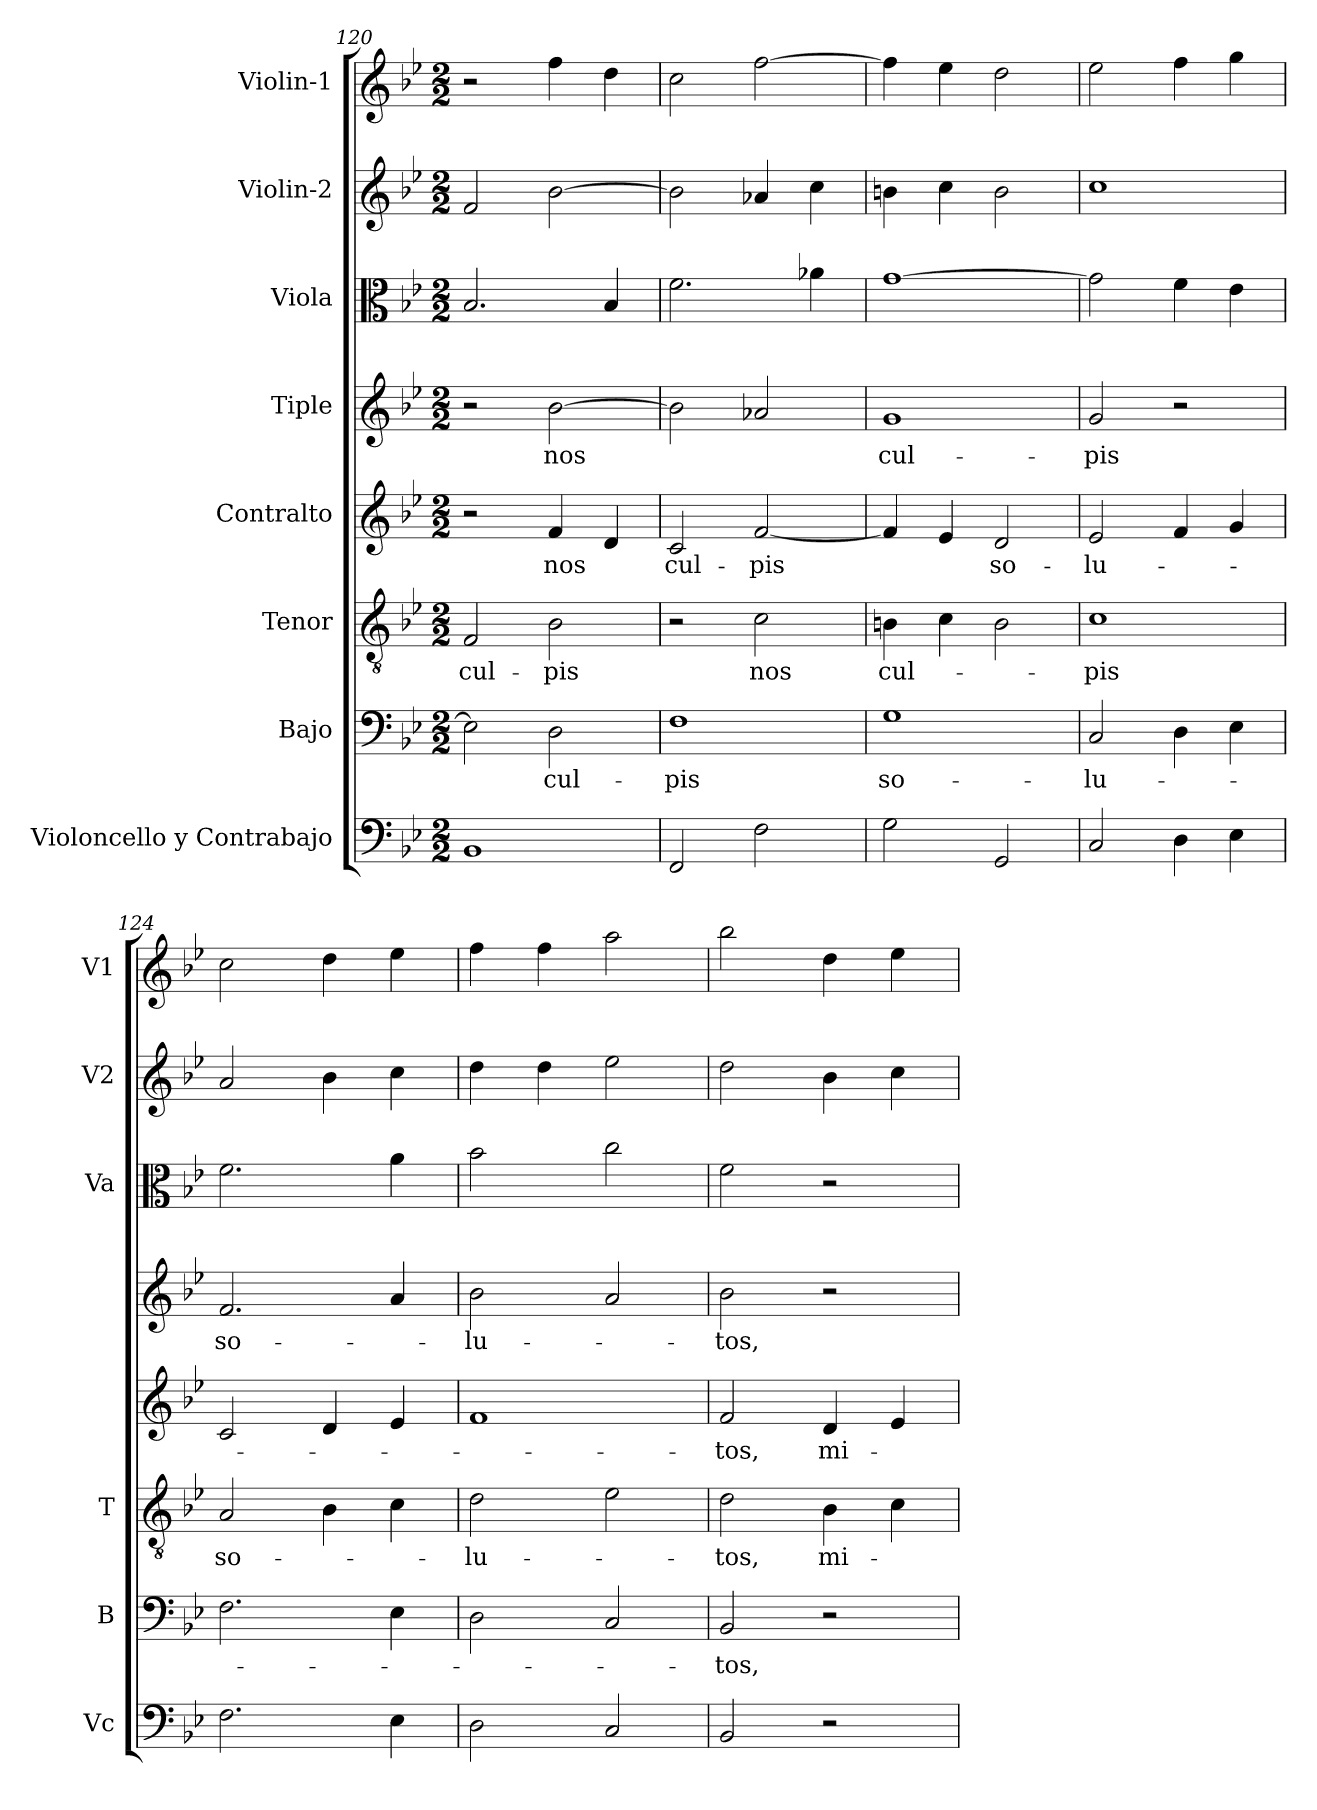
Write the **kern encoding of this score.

**kern	**kern	**text	**kern	**text	**kern	**text	**kern	**text	**kern	**kern	**kern
*part8	*part7	*part7	*part6	*part6	*part5	*part5	*part4	*part4	*part3	*part2	*part1
*staff8	*staff7	*staff7	*staff6	*staff6	*staff5	*staff5	*staff4	*staff4	*staff3	*staff2	*staff1
*I"Violoncello y Contrabajo	*I"Bajo	*	*I"Tenor	*	*I"Contralto	*	*I"Tiple	*	*I"Viola	*I"Violin-2	*I"Violin-1
*I'Vc	*I'B	*	*I'T	*	*	*	*	*	*I'Va	*I'V2	*I'V1
*clefF4	*clefF4	*	*clefGv2	*	*clefG2	*	*clefG2	*	*clefC3	*clefG2	*clefG2
*k[b-e-]	*k[b-e-]	*	*k[b-e-]	*	*k[b-e-]	*	*k[b-e-]	*	*k[b-e-]	*k[b-e-]	*k[b-e-]
*B-:	*B-:	*	*B-:	*	*B-:	*	*B-:	*	*B-:	*B-:	*B-:
*M2/2	*M2/2	*	*M2/2	*	*M2/2	*	*M2/2	*	*M2/2	*M2/2	*M2/2
=120	=120	=120	=120	=120	=120	=120	=120	=120	=120	=120	=120
!	!	!	!	!LO:LY:b	!	!	!	!	!	!	!
1BB-	2E-\]	.	2F/	cul-	2r	.	2r	.	2.B-/	2f/	2r
!	!	!LO:LY:b	!	!LO:LY:b	!	!LO:LY:b	!	!LO:LY:b	!	!	!
.	2D\	cul-	2B-\	-pis	4f/	nos	[2b-\	nos	.	[2b-\	4ff\
.	.	.	.	.	4d/	.	.	.	4B-/	.	4dd\
!!LO:PB:g=z
=121	=121	=121	=121	=121	=121	=121	=121	=121	=121	=121	=121
!	!	!LO:LY:b	!	!	!	!LO:LY:b	!	!	!	!	!
2FF/	1F	-pis	2r	.	2c/	cul-	2b-\]	.	2.f\	2b-\]	2cc\
!	!	!	!	!LO:LY:b	!	!LO:LY:b	!	!	!	!	!
2F\	.	.	2c\	nos	[2f/	-pis	2a-X/	.	.	4a-X/	[2ff\
.	.	.	.	.	.	.	.	.	4a-X\	4cc\	.
=122	=122	=122	=122	=122	=122	=122	=122	=122	=122	=122	=122
!	!	!LO:LY:b	!	!LO:LY:b	!	!	!	!LO:LY:b	!	!	!
2G\	1G	so-	4Bn\	cul-	4f/]	.	1g	cul-	[1g	4bn\	4ff\]
.	.	.	4c\	.	4e-/	.	.	.	.	4cc\	4ee-\
!	!	!	!	!	!	!LO:LY:b	!	!	!	!	!
2GG/	.	.	2B\	.	2d/	so-	.	.	.	2b\	2dd\
=123	=123	=123	=123	=123	=123	=123	=123	=123	=123	=123	=123
!	!	!LO:LY:b	!	!LO:LY:b	!	!LO:LY:b	!	!LO:LY:b	!	!	!
2C/	2C/	-lu-	1c	-pis	2e-/	-lu-	2g/	-pis	2g\]	1cc	2ee-\
4D\	4D\	.	.	.	4f/	.	2r	.	4f\	.	4ff\
4E-\	4E-\	.	.	.	4g/	.	.	.	4e-\	.	4gg\
=124	=124	=124	=124	=124	=124	=124	=124	=124	=124	=124	=124
!	!	!	!	!LO:LY:b	!	!	!	!LO:LY:b	!	!	!
2.F\	2.F\	.	2A/	so-	2c/	.	2.f/	so-	2.f\	2a/	2cc\
.	.	.	4B-\	.	4d/	.	.	.	.	4b-\	4dd\
4E-\	4E-\	.	4c\	.	4e-/	.	4a/	.	4a\	4cc\	4ee-\
=125	=125	=125	=125	=125	=125	=125	=125	=125	=125	=125	=125
!	!	!	!	!LO:LY:b	!	!	!	!LO:LY:b	!	!	!
2D\	2D\	.	2d\	-lu-	1f	.	2b-\	-lu-	2b-\	4dd\	4ff\
.	.	.	.	.	.	.	.	.	.	4dd\	4ff\
2C/	2C/	.	2e-\	.	.	.	2a/	.	2cc\	2ee-\	2aa\
=126	=126	=126	=126	=126	=126	=126	=126	=126	=126	=126	=126
!	!	!LO:LY:b	!	!LO:LY:b	!	!LO:LY:b	!	!LO:LY:b	!	!	!
2BB-/	2BB-/	-tos,	2d\	-tos,	2f/	-tos,	2b-\	-tos,	2f\	2dd\	2bb-\
!	!	!	!	!LO:LY:b	!	!LO:LY:b	!	!	!	!	!
2r	2r	.	4B-\	mi-	4d/	mi-	2r	.	2r	4b-\	4dd\
.	.	.	4c\	.	4e-/	.	.	.	.	4cc\	4ee-\
=	=	=	=	=	=	=	=	=	=	=	=
*-	*-	*-	*-	*-	*-	*-	*-	*-	*-	*-	*-
